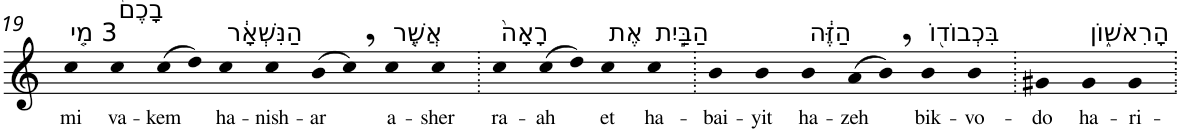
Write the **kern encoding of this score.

**kern	**text
*part1	*part1
*staff1	*staff1
*I"Piano	*
*I'Pno	*
!!LO:PB:g=z
*clefG2	*
*k[]	*
=19	=19
!LO:TX:a:t=3 מִ֤י	!
!	!LO:LY:b
4cc	mi
!LO:TX:a:t=בָכֶם֙	!
!	!LO:LY:b
4cc	va-
!	!LO:LY:b
(>8cc	-kem
8dd)	.
!LO:TX:a:t=הַנִּשְׁאָ֔ר	!
!	!LO:LY:b
4cc	ha-
!	!LO:LY:b
4cc	-nish-
!	!LO:LY:b
(>8b	-ar
8cc,)	.
!LO:TX:a:t=אֲשֶׁ֤ר	!
!	!LO:LY:b
4cc	a-
!	!LO:LY:b
4cc	-sher
=20.	=20.
!LO:TX:a:t=רָאָה֙	!
!	!LO:LY:b
4cc	ra-
!	!LO:LY:b
(>8cc	-ah
8dd)	.
!LO:TX:a:t=אֶת	!
!	!LO:LY:b
4cc	et
!LO:TX:a:t=הַבַּ֣יִת	!
!	!LO:LY:b
4cc	ha-
=21.	=21.
!	!LO:LY:b
4b	-bai-
!	!LO:LY:b
4b	-yit
!LO:TX:a:t=הַזֶּ֔ה	!
!	!LO:LY:b
4b	ha-
!	!LO:LY:b
(>8a	-zeh
8b,)	.
!LO:TX:a:t=בִּכְבוֹד֖וֹ	!
!	!LO:LY:b
4b	bik-
!	!LO:LY:b
4b	-vo-
=22.	=22.
!	!LO:LY:b
4g#X	-do
!LO:TX:a:t=הָרִאשׁ֑וֹן	!
!	!LO:LY:b
4g#	ha-
!	!LO:LY:b
4g#	-ri-
=.	=.
*-	*-
